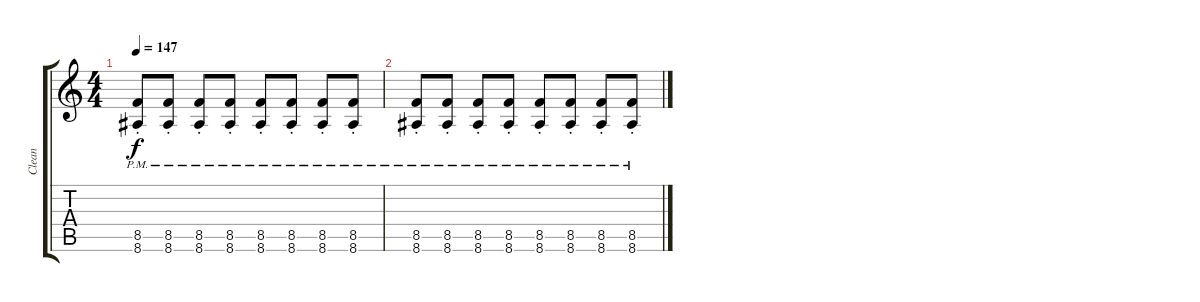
\track ("Clean" "Clean") {instrument electricguitarclean}
\staff {score tabs}
\tuning (E4 B3 G3 D3 A2 D2) {hide}
\ts (4 4)
\tempo 147
\clef g2
\ks c
(8.5{pm st} 8.6{pm st}).8{dy f} (8.5{pm st} 8.6{pm st}).8 (8.5{pm st} 8.6{pm st}).8 (8.5{pm st} 8.6{pm st}).8 (8.5{pm st} 8.6{pm st}).8 (8.5{pm st} 8.6{pm st}).8 (8.5{pm st} 8.6{pm st}).8 (8.5{pm st} 8.6{pm st}).8 |
(8.5{pm st} 8.6{pm st}).8 (8.5{pm st} 8.6{pm st}).8 (8.5{pm st} 8.6{pm st}).8 (8.5{pm st} 8.6{pm st}).8 (8.5{pm st} 8.6{pm st}).8 (8.5{pm st} 8.6{pm st}).8 (8.5{pm st} 8.6{pm st}).8 (8.5{pm st} 8.6{pm st}).8
